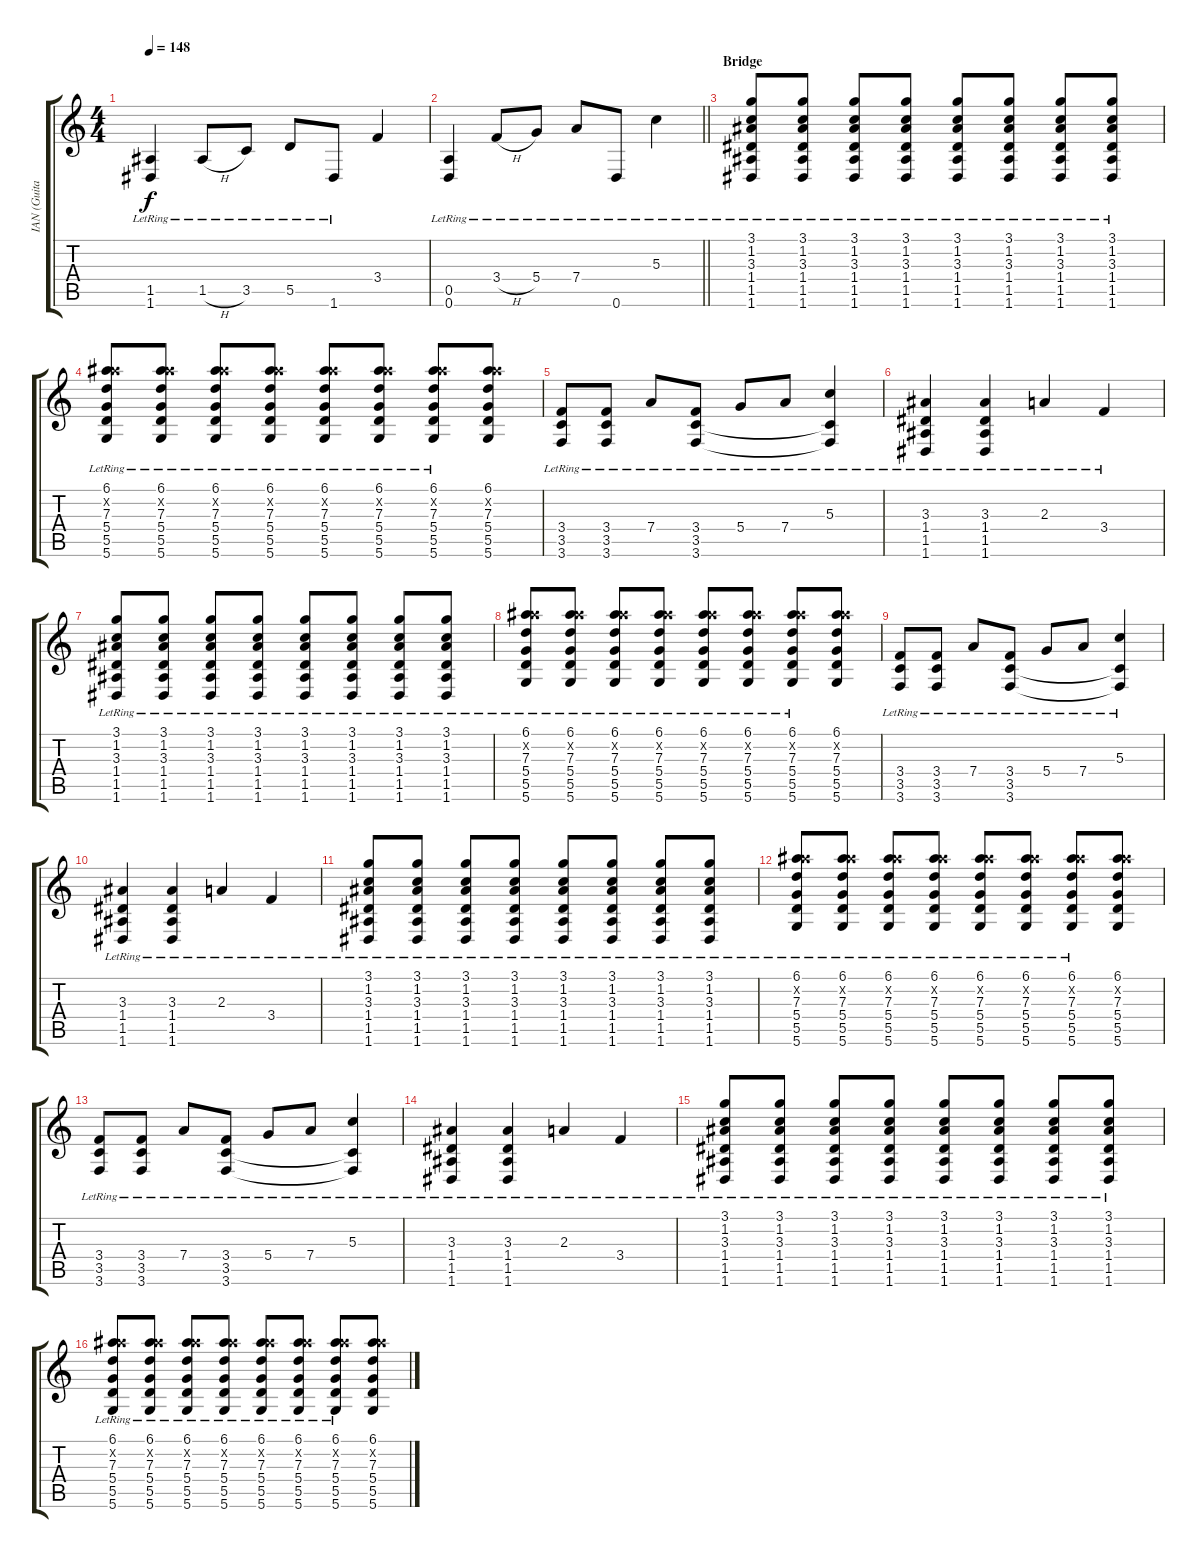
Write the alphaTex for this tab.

\track ("IAN (Guitar)" "IAN (Guita") {instrument electricguitarclean bank 2}
\staff {score tabs}
\tuning (E4 B3 G3 D3 A2 D2) {hide}
\ts (4 4)
\tempo 148
\clef g2
\ks c
(1.5{lr} 1.6{lr}).4{dy f} 1.5{h lr}.8 3.5{lr}.8 5.5{lr}.8 1.6{lr}.8 3.4.4 |
\barLineRight lightlight
(0.5{lr} 0.6{lr}).4 3.4{h lr}.8 5.4{lr}.8 7.4{lr}.8 0.6{lr}.8 5.3{lr}.4 |
\section ("" "Bridge")
(3.1 1.2{lr} 3.3 1.4{lr} 1.5{lr} 1.6).8 (3.1 1.2{lr} 3.3 1.4{lr} 1.5{lr} 1.6).8 (3.1 1.2{lr} 3.3 1.4{lr} 1.5{lr} 1.6).8 (3.1 1.2{lr} 3.3 1.4{lr} 1.5{lr} 1.6).8 (3.1 1.2{lr} 3.3 1.4{lr} 1.5{lr} 1.6).8 (3.1 1.2{lr} 3.3 1.4{lr} 1.5{lr} 1.6).8 (3.1 1.2{lr} 3.3 1.4{lr} 1.5{lr} 1.6).8 (3.1 1.2{lr} 3.3 1.4{lr} 1.5{lr} 1.6).8 |
(6.1 11.2{x} 7.3 5.4{lr} 5.5{lr} 5.6).8 (6.1 11.2{x} 7.3 5.4{lr} 5.5{lr} 5.6).8 (6.1 11.2{x} 7.3 5.4{lr} 5.5{lr} 5.6).8 (6.1 11.2{x} 7.3 5.4{lr} 5.5{lr} 5.6).8 (6.1 11.2{x} 7.3 5.4{lr} 5.5{lr} 5.6).8 (6.1 11.2{x} 7.3 5.4{lr} 5.5{lr} 5.6).8 (6.1 11.2{x} 7.3 5.4{lr} 5.5{lr} 5.6).8 (6.1 11.2{x} 7.3 5.4 5.5 5.6).8 |
(3.4{lr} 3.5{lr} 3.6{lr}).8 (3.4{lr} 3.5{lr} 3.6{lr}).8 7.4{lr}.8 (3.4{lr} 3.5{lr} 3.6{lr}).8 5.4{lr}.8 7.4{lr}.8 (5.3{lr} 3.5{t} 3.6{t}).4 |
(3.3{lr} 1.4{lr} 1.5{lr} 1.6{lr}).4 (3.3{lr} 1.4{lr} 1.5{lr} 1.6{lr}).4 2.3{lr}.4 3.4{lr}.4 |
(3.1 1.2{lr} 3.3 1.4{lr} 1.5{lr} 1.6).8 (3.1 1.2{lr} 3.3 1.4{lr} 1.5{lr} 1.6).8 (3.1 1.2{lr} 3.3 1.4{lr} 1.5{lr} 1.6).8 (3.1 1.2{lr} 3.3 1.4{lr} 1.5{lr} 1.6).8 (3.1 1.2{lr} 3.3 1.4{lr} 1.5{lr} 1.6).8 (3.1 1.2{lr} 3.3 1.4{lr} 1.5{lr} 1.6).8 (3.1 1.2{lr} 3.3 1.4{lr} 1.5{lr} 1.6).8 (3.1 1.2{lr} 3.3 1.4{lr} 1.5{lr} 1.6).8 |
(6.1 11.2{x} 7.3 5.4{lr} 5.5{lr} 5.6).8 (6.1 11.2{x} 7.3 5.4{lr} 5.5{lr} 5.6).8 (6.1 11.2{x} 7.3 5.4{lr} 5.5{lr} 5.6).8 (6.1 11.2{x} 7.3 5.4{lr} 5.5{lr} 5.6).8 (6.1 11.2{x} 7.3 5.4{lr} 5.5{lr} 5.6).8 (6.1 11.2{x} 7.3 5.4{lr} 5.5{lr} 5.6).8 (6.1 11.2{x} 7.3 5.4{lr} 5.5{lr} 5.6).8 (6.1 11.2{x} 7.3 5.4 5.5 5.6).8 |
(3.4{lr} 3.5{lr} 3.6{lr}).8 (3.4{lr} 3.5{lr} 3.6{lr}).8 7.4{lr}.8 (3.4{lr} 3.5{lr} 3.6{lr}).8 5.4{lr}.8 7.4{lr}.8 (5.3{lr} 3.5{t} 3.6{t}).4 |
(3.3{lr} 1.4{lr} 1.5{lr} 1.6{lr}).4 (3.3{lr} 1.4{lr} 1.5{lr} 1.6{lr}).4 2.3{lr}.4 3.4{lr}.4 |
(3.1 1.2{lr} 3.3 1.4{lr} 1.5{lr} 1.6).8 (3.1 1.2{lr} 3.3 1.4{lr} 1.5{lr} 1.6).8 (3.1 1.2{lr} 3.3 1.4{lr} 1.5{lr} 1.6).8 (3.1 1.2{lr} 3.3 1.4{lr} 1.5{lr} 1.6).8 (3.1 1.2{lr} 3.3 1.4{lr} 1.5{lr} 1.6).8 (3.1 1.2{lr} 3.3 1.4{lr} 1.5{lr} 1.6).8 (3.1 1.2{lr} 3.3 1.4{lr} 1.5{lr} 1.6).8 (3.1 1.2{lr} 3.3 1.4{lr} 1.5{lr} 1.6).8 |
(6.1 11.2{x} 7.3 5.4{lr} 5.5{lr} 5.6).8 (6.1 11.2{x} 7.3 5.4{lr} 5.5{lr} 5.6).8 (6.1 11.2{x} 7.3 5.4{lr} 5.5{lr} 5.6).8 (6.1 11.2{x} 7.3 5.4{lr} 5.5{lr} 5.6).8 (6.1 11.2{x} 7.3 5.4{lr} 5.5{lr} 5.6).8 (6.1 11.2{x} 7.3 5.4{lr} 5.5{lr} 5.6).8 (6.1 11.2{x} 7.3 5.4{lr} 5.5{lr} 5.6).8 (6.1 11.2{x} 7.3 5.4 5.5 5.6).8 |
(3.4{lr} 3.5{lr} 3.6{lr}).8 (3.4{lr} 3.5{lr} 3.6{lr}).8 7.4{lr}.8 (3.4{lr} 3.5{lr} 3.6{lr}).8 5.4{lr}.8 7.4{lr}.8 (5.3{lr} 3.5{t} 3.6{t}).4 |
(3.3{lr} 1.4{lr} 1.5{lr} 1.6{lr}).4 (3.3{lr} 1.4{lr} 1.5{lr} 1.6{lr}).4 2.3{lr}.4 3.4{lr}.4 |
(3.1 1.2{lr} 3.3 1.4{lr} 1.5{lr} 1.6).8 (3.1 1.2{lr} 3.3 1.4{lr} 1.5{lr} 1.6).8 (3.1 1.2{lr} 3.3 1.4{lr} 1.5{lr} 1.6).8 (3.1 1.2{lr} 3.3 1.4{lr} 1.5{lr} 1.6).8 (3.1 1.2{lr} 3.3 1.4{lr} 1.5{lr} 1.6).8 (3.1 1.2{lr} 3.3 1.4{lr} 1.5{lr} 1.6).8 (3.1 1.2{lr} 3.3 1.4{lr} 1.5{lr} 1.6).8 (3.1 1.2{lr} 3.3 1.4{lr} 1.5{lr} 1.6).8 |
(6.1 11.2{x} 7.3 5.4{lr} 5.5{lr} 5.6).8 (6.1 11.2{x} 7.3 5.4{lr} 5.5{lr} 5.6).8 (6.1 11.2{x} 7.3 5.4{lr} 5.5{lr} 5.6).8 (6.1 11.2{x} 7.3 5.4{lr} 5.5{lr} 5.6).8 (6.1 11.2{x} 7.3 5.4{lr} 5.5{lr} 5.6).8 (6.1 11.2{x} 7.3 5.4{lr} 5.5{lr} 5.6).8 (6.1 11.2{x} 7.3 5.4{lr} 5.5{lr} 5.6).8 (6.1 11.2{x} 7.3 5.4 5.5 5.6).8
